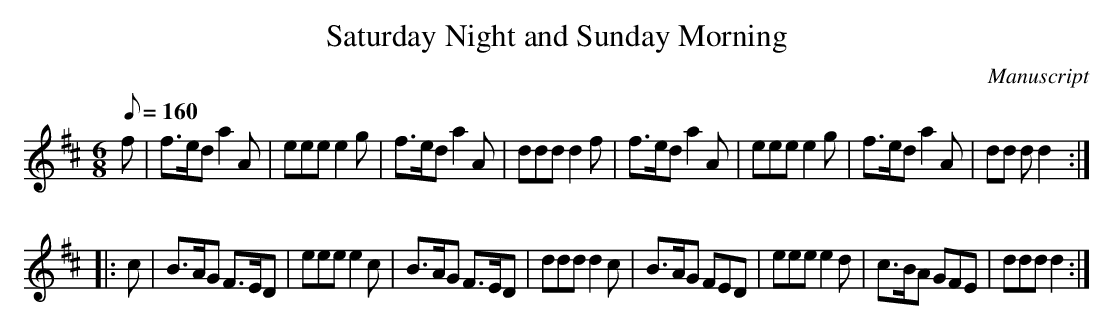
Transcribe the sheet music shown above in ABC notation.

X:1
T: Saturday Night and Sunday Morning
M:6/8
L:1/8
Q:160
O:Manuscript
K:D
f|f>ed a2 A| eee e2 g|f>ed a2 A|ddd d2 f|f>ed a2 A|eee e2 g|f>ed a2 A|dd d d2:|
|: c|B>AG F>ED| eee e2 c|B>AG F>ED|ddd d2 c|B>AG FED|eee e2  d|c>BA GFE|ddd d2:|
